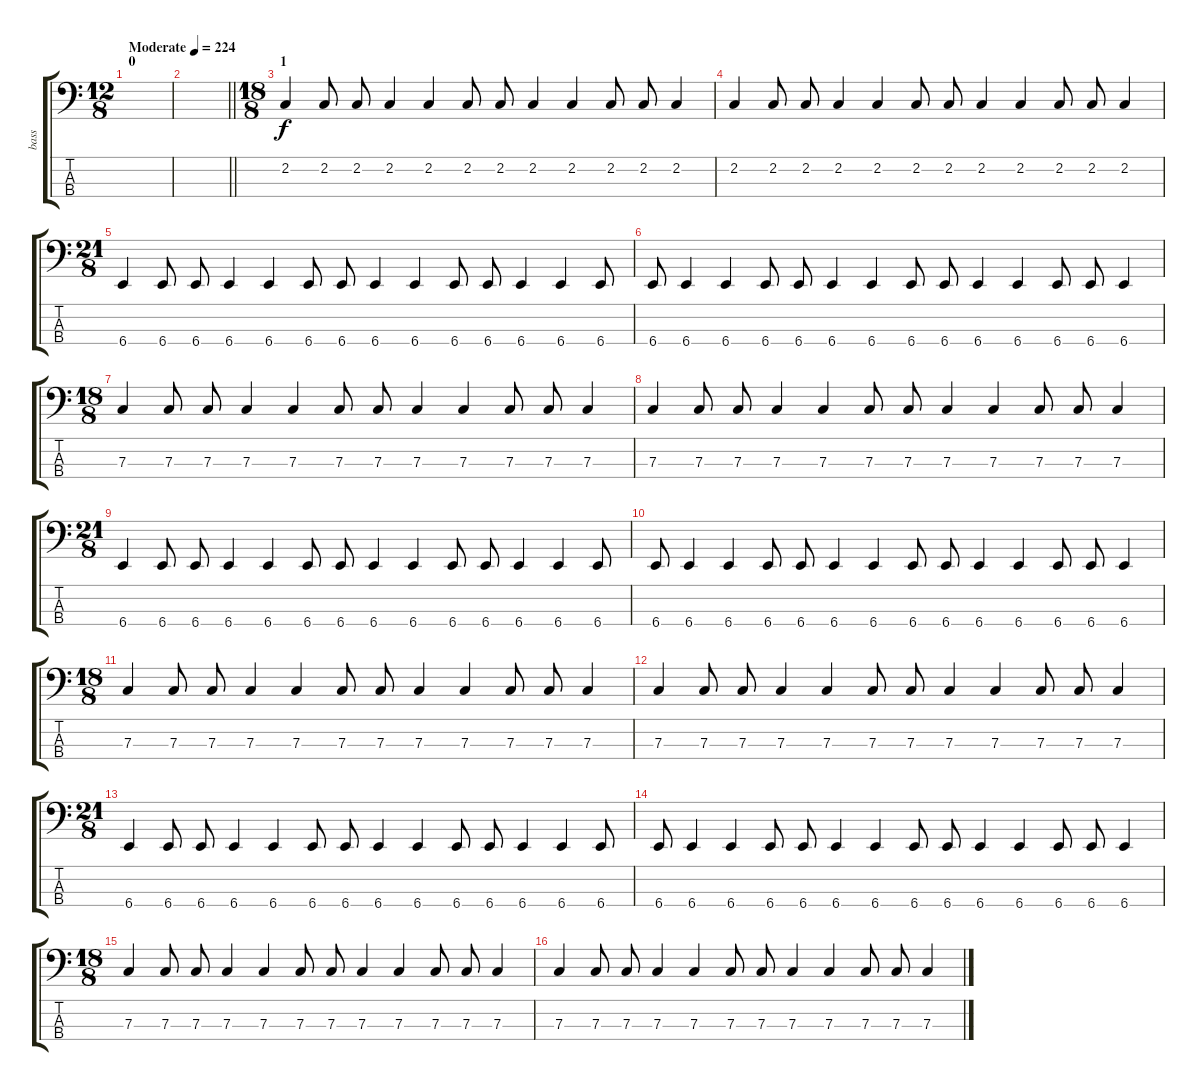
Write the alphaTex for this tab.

\track ("bass" "bass") {instrument electricbassfinger}
\staff {score tabs}
\tuning (Eb2 Bb1 F1 Bb0) {hide}
\ts (12 8)
\section ("" "0")
\tempo (224 "Moderate")
\clef f4
\ks c
|
\barLineRight lightlight
|
\ts (18 8)
\section ("" "1")
2.2.4 2.2.8 2.2.8 2.2.4 2.2.4 2.2.8 2.2.8 2.2.4 2.2.4 2.2.8 2.2.8 2.2.4 |
2.2.4 2.2.8 2.2.8 2.2.4 2.2.4 2.2.8 2.2.8 2.2.4 2.2.4 2.2.8 2.2.8 2.2.4 |
\ts (21 8)
6.4.4 6.4.8 6.4.8 6.4.4 6.4.4 6.4.8 6.4.8 6.4.4 6.4.4 6.4.8 6.4.8 6.4.4 6.4.4 6.4.8 |
6.4.8 6.4.4 6.4.4 6.4.8 6.4.8 6.4.4 6.4.4 6.4.8 6.4.8 6.4.4 6.4.4 6.4.8 6.4.8 6.4.4 |
\ts (18 8)
7.3.4 7.3.8 7.3.8 7.3.4 7.3.4 7.3.8 7.3.8 7.3.4 7.3.4 7.3.8 7.3.8 7.3.4 |
7.3.4 7.3.8 7.3.8 7.3.4 7.3.4 7.3.8 7.3.8 7.3.4 7.3.4 7.3.8 7.3.8 7.3.4 |
\ts (21 8)
6.4.4 6.4.8 6.4.8 6.4.4 6.4.4 6.4.8 6.4.8 6.4.4 6.4.4 6.4.8 6.4.8 6.4.4 6.4.4 6.4.8 |
6.4.8 6.4.4 6.4.4 6.4.8 6.4.8 6.4.4 6.4.4 6.4.8 6.4.8 6.4.4 6.4.4 6.4.8 6.4.8 6.4.4 |
\ts (18 8)
7.3.4 7.3.8 7.3.8 7.3.4 7.3.4 7.3.8 7.3.8 7.3.4 7.3.4 7.3.8 7.3.8 7.3.4 |
7.3.4 7.3.8 7.3.8 7.3.4 7.3.4 7.3.8 7.3.8 7.3.4 7.3.4 7.3.8 7.3.8 7.3.4 |
\ts (21 8)
6.4.4 6.4.8 6.4.8 6.4.4 6.4.4 6.4.8 6.4.8 6.4.4 6.4.4 6.4.8 6.4.8 6.4.4 6.4.4 6.4.8 |
6.4.8 6.4.4 6.4.4 6.4.8 6.4.8 6.4.4 6.4.4 6.4.8 6.4.8 6.4.4 6.4.4 6.4.8 6.4.8 6.4.4 |
\ts (18 8)
7.3.4 7.3.8 7.3.8 7.3.4 7.3.4 7.3.8 7.3.8 7.3.4 7.3.4 7.3.8 7.3.8 7.3.4 |
7.3.4 7.3.8 7.3.8 7.3.4 7.3.4 7.3.8 7.3.8 7.3.4 7.3.4 7.3.8 7.3.8 7.3.4
